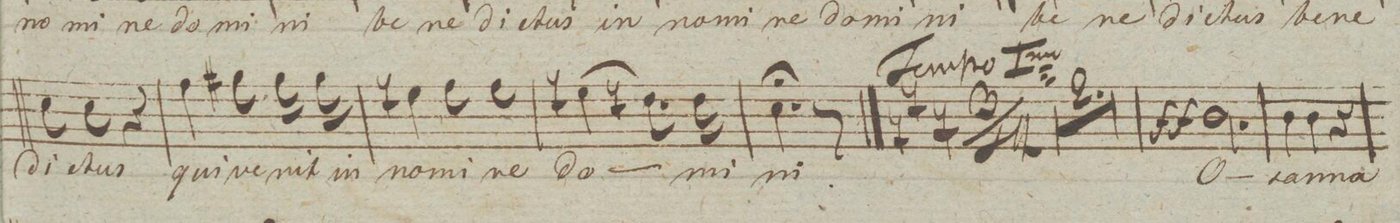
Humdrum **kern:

**kern	**text	**dynam
*I"Tenore.	*	*
*clefC4	*	*
*k[f#c#g#]	*	*
*M2/4	*	*
8B\	-di-	.
8B\	-ctus	.
4r	.	.
=62	=62	=62
4e\	qui	.
8f#X\	ve-	.
16f#\	-nit	.
16f#\	in	.
=63	=63	=63
4dn\	no-	.
8e\	-mi-	.
8e\	-ne	.
=64	=64	=64
(4dn\	do-	.
8.cn\)	.	.
16c\	-mi-	.
=65	=65	=65
4.B;\	-ni.	.
8r	.	.
=66||	=66||	=66||
*k[]	*	*
*M3/4	*	*
2.r	.	.
=67	=67	=67
2.r	.	.
=68	=68	=68
*2\right	*	*
2.A\	O-	ff
=69	=69	=69
4A\	-san-	.
4A\	-na	.
4r	.	.
=70	=70	=70
*-	*-	*-
